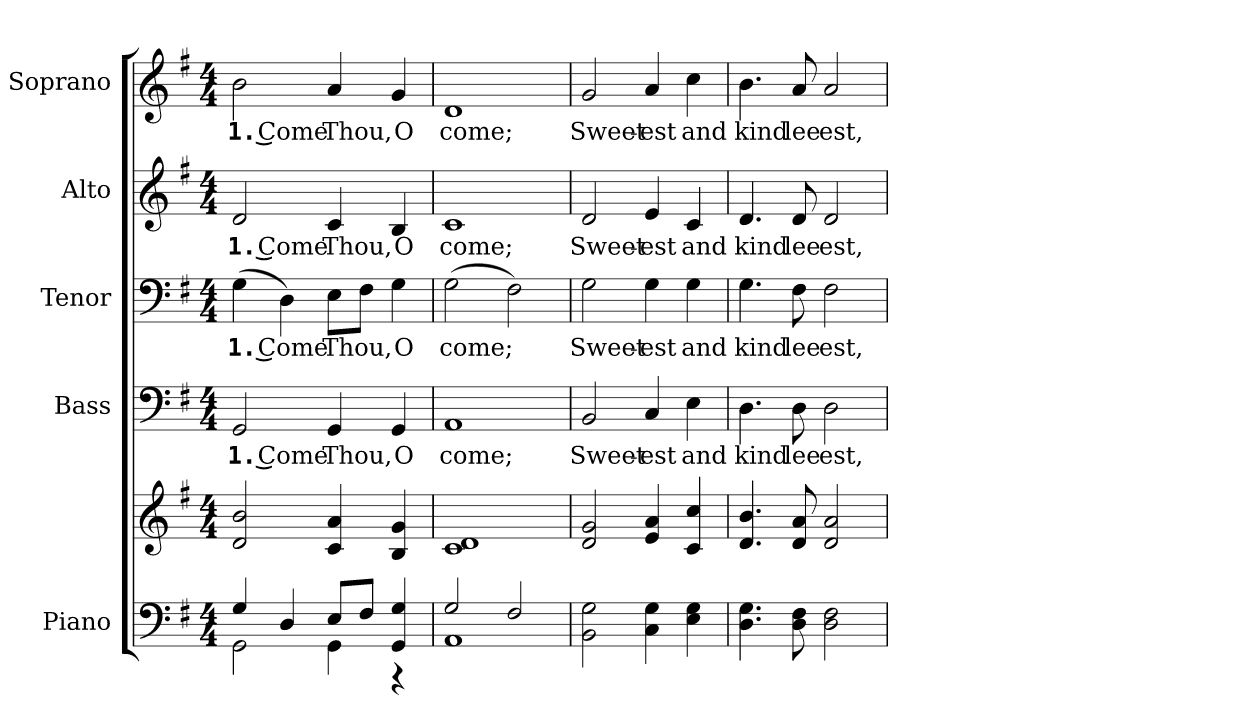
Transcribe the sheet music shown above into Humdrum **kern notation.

**kern	**kern	**kern	**text	**kern	**text	**kern	**text	**kern	**text
*part5	*part5	*part4	*part4	*part3	*part3	*part2	*part2	*part1	*part1
*staff6	*staff5	*staff4	*staff4	*staff3	*staff3	*staff2	*staff2	*staff1	*staff1
*I"Piano	*	*I"Bass	*	*I"Tenor	*	*I"Alto	*	*I"Soprano	*
*I'Pno.	*	*I'B.	*	*I'T.	*	*I'A.	*	*I'S.	*
!!LO:PB:g=z
*clefF4	*clefG2	*clefF4	*	*clefF4	*	*clefG2	*	*clefG2	*
*k[f#]	*k[f#]	*k[f#]	*	*k[f#]	*	*k[f#]	*	*k[f#]	*
*G:	*G:	*G:	*	*G:	*	*G:	*	*G:	*
*M4/4	*M4/4	*M4/4	*	*M4/4	*	*M4/4	*	*M4/4	*
*MM160	*MM160	*MM160	*	*MM160	*	*MM160	*	*MM160	*
=1	=1	=1	=1	=1	=1	=1	=1	=1	=1
*^	*	*	*	*	*	*	*	*	*
!	!	!	!	!LO:LY:b:color=#000000	!	!	!	!	!	!
!	!	!	!	!	!	!LO:LY:b:color=#000000	!	!	!	!
!	!	!	!	!	!	!	!	!LO:LY:b:color=#000000	!	!
!	!	!	!	!	!	!	!	!	!	!LO:LY:b:color=#000000
4Gi/	2GGi\	2di/ 2bi	2GGi/	1. Come	(4Gi\	1. Come	2di/	1. Come	2bi\	1. Come
4Di/	.	.	.	.	4Di\)	.	.	.	.	.
!	!	!	!	!LO:LY:b:color=#000000	!	!	!	!	!	!
!	!	!	!	!	!	!LO:LY:b:color=#000000	!	!	!	!
!	!	!	!	!	!	!	!	!LO:LY:b:color=#000000	!	!
!	!	!	!	!	!	!	!	!	!	!LO:LY:b:color=#000000
8Ei/L	4GGi\	4ci/ 4ai	4GGi/	Thou,	8Ei\L	Thou,	4ci/	Thou,	4ai/	Thou,
8F#i/J	.	.	.	.	8F#i\J	.	.	.	.	.
!	!	!	!	!LO:LY:b:color=#000000	!	!	!	!	!	!
!	!	!	!	!	!	!LO:LY:b:color=#000000	!	!	!	!
!	!	!	!	!	!	!	!	!LO:LY:b:color=#000000	!	!
!	!	!	!	!	!	!	!	!	!	!LO:LY:b:color=#000000
4GGi/ 4Gi	4r	4Bi/ 4gi	4GGi/	O	4Gi\	O	4Bi/	O	4gi/	O
=2	=2	=2	=2	=2	=2	=2	=2	=2	=2	=2
!	!	!	!	!LO:LY:b:color=#000000	!	!	!	!	!	!
!	!	!	!	!	!	!LO:LY:b:color=#000000	!	!	!	!
!	!	!	!	!	!	!	!	!LO:LY:b:color=#000000	!	!
!	!	!	!	!	!	!	!	!	!	!LO:LY:b:color=#000000
2Gi/	1AAi	1ci 1di	1AAi	come;	(2Gi\	come;	1ci	come;	1di	come;
2F#i/	.	.	.	.	2F#i\)	.	.	.	.	.
*v	*v	*	*	*	*	*	*	*	*	*
=3	=3	=3	=3	=3	=3	=3	=3	=3	=3
!	!	!	!LO:LY:b:color=#000000	!	!	!	!	!	!
!	!	!	!	!	!LO:LY:b:color=#000000	!	!	!	!
!	!	!	!	!	!	!	!LO:LY:b:color=#000000	!	!
!	!	!	!	!	!	!	!	!	!LO:LY:b:color=#000000
2BBi\ 2Gi	2di/ 2gi	2BBi/	Sweet-	2Gi\	Sweet-	2di/	Sweet-	2gi/	Sweet-
!	!	!	!LO:LY:b:color=#000000	!	!	!	!	!	!
!	!	!	!	!	!LO:LY:b:color=#000000	!	!	!	!
!	!	!	!	!	!	!	!LO:LY:b:color=#000000	!	!
!	!	!	!	!	!	!	!	!	!LO:LY:b:color=#000000
4Ci\ 4Gi	4ei/ 4ai	4Ci/	-est	4Gi\	-est	4ei/	-est	4ai/	-est
!	!	!	!LO:LY:b:color=#000000	!	!	!	!	!	!
!	!	!	!	!	!LO:LY:b:color=#000000	!	!	!	!
!	!	!	!	!	!	!	!LO:LY:b:color=#000000	!	!
!	!	!	!	!	!	!	!	!	!LO:LY:b:color=#000000
4Ei\ 4Gi	4ci/ 4cci	4Ei\	and	4Gi\	and	4ci/	and	4cci\	and
!!LO:PB:g=z
=4	=4	=4	=4	=4	=4	=4	=4	=4	=4
!	!	!	!LO:LY:b:color=#000000	!	!	!	!	!	!
!	!	!	!	!	!LO:LY:b:color=#000000	!	!	!	!
!	!	!	!	!	!	!	!LO:LY:b:color=#000000	!	!
!	!	!	!	!	!	!	!	!	!LO:LY:b:color=#000000
4.Di\ 4.Gi	4.di/ 4.bi	4.Di\	kind	4.Gi\	kind	4.di/	kind	4.bi\	kind
!	!	!	!LO:LY:b:color=#000000	!	!	!	!	!	!
!	!	!	!	!	!LO:LY:b:color=#000000	!	!	!	!
!	!	!	!	!	!	!	!LO:LY:b:color=#000000	!	!
!	!	!	!	!	!	!	!	!	!LO:LY:b:color=#000000
8Di\ 8F#i	8di/ 8ai	8Di\	lee	8F#i\	lee	8di/	lee	8ai/	lee
!	!	!	!LO:LY:b:color=#000000	!	!	!	!	!	!
!	!	!	!	!	!LO:LY:b:color=#000000	!	!	!	!
!	!	!	!	!	!	!	!LO:LY:b:color=#000000	!	!
!	!	!	!	!	!	!	!	!	!LO:LY:b:color=#000000
2Di\ 2F#i	2di/ 2ai	2Di\	est,	2F#i\	est,	2di/	est,	2ai/	est,
=	=	=	=	=	=	=	=	=	=
*-	*-	*-	*-	*-	*-	*-	*-	*-	*-
